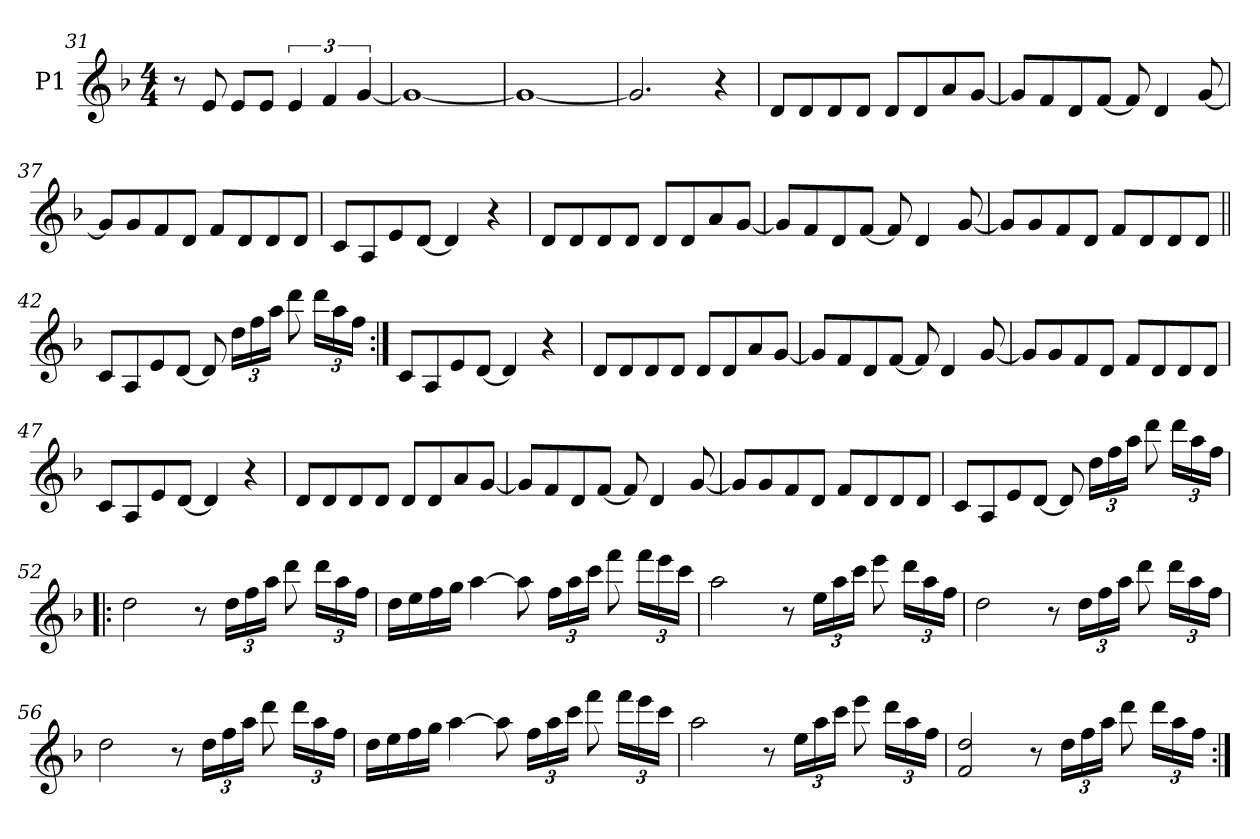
**kern
*part1
*staff1
*I"P1
*clefG2
*k[b-]
*F:
*M4/4
=31
8r
8e/
8e/L
8e/J
6e/
6f/
[<6g/
=32
1g_
=33
1g_
=34
2.g/]
4r
=35
8d/L
8d/
8d/
8d/J
8d/L
8d/
8a/
[<8g/J
!!LO:LB:g=z
=36
8g/L]
8f/
8d/
[<8f/J
8f/]
4d/
[<8g/
=37
8g/L]
8g/
8f/
8d/J
8f/L
8d/
8d/
8d/J
=38
8c/L
8A/
8e/
[<8d/J
4d/]
4r
=39
8d/L
8d/
8d/
8d/J
8d/L
8d/
8a/
[<8g/J
!!LO:LB:g=z
=40
8g/L]
8f/
8d/
[<8f/J
8f/]
4d/
[<8g/
=41
8g/L]
8g/
8f/
8d/J
8f/L
8d/
8d/
8d/J
=42||
8c/L
8A/
8e/
[<8d/J
8d/]
*Xbrackettup
24dd\LL
24ff\
24aa\JJ
8ddd\
24ddd\LL
24aa\
24ff\JJ
=43:|!
8c/L
8A/
8e/
[<8d/J
4d/]
4r
!!LO:PB:g=z
=44
8d/L
8d/
8d/
8d/J
8d/L
8d/
8a/
[<8g/J
=45
8g/L]
8f/
8d/
[<8f/J
8f/]
4d/
[<8g/
=46
8g/L]
8g/
8f/
8d/J
8f/L
8d/
8d/
8d/J
=47
8c/L
8A/
8e/
[<8d/J
4d/]
4r
!!LO:LB:g=z
=48
8d/L
8d/
8d/
8d/J
8d/L
8d/
8a/
[<8g/J
=49
8g/L]
8f/
8d/
[<8f/J
8f/]
4d/
[<8g/
=50
8g/L]
8g/
8f/
8d/J
8f/L
8d/
8d/
8d/J
=51
8c/L
8A/
8e/
[<8d/J
8d/]
24dd\LL
24ff\
24aa\JJ
8ddd\
24ddd\LL
24aa\
24ff\JJ
!!LO:LB:g=z
=52!|:
2dd\
8r
24dd\LL
24ff\
24aa\JJ
8ddd\
24ddd\LL
24aa\
24ff\JJ
=53
16dd\LL
16ee\
16ff\
16gg\JJ
[>4aa\
8aa\]
24ff\LL
24aa\
24ccc\JJ
8fff\
24fff\LL
24eee\
24ccc\JJ
=54
2aa\
8r
24ee\LL
24aa\
24ccc\JJ
8eee\
24ddd\LL
24aa\
24ff\JJ
!!LO:LB:g=z
=55
2dd\
8r
24dd\LL
24ff\
24aa\JJ
8ddd\
24ddd\LL
24aa\
24ff\JJ
=56
2dd\
8r
24dd\LL
24ff\
24aa\JJ
8ddd\
24ddd\LL
24aa\
24ff\JJ
=57
16dd\LL
16ee\
16ff\
16gg\JJ
[>4aa\
8aa\]
24ff\LL
24aa\
24ccc\JJ
8fff\
24fff\LL
24eee\
24ccc\JJ
!!LO:LB:g=z
=58
2aa\
8r
24ee\LL
24aa\
24ccc\JJ
8eee\
24ddd\LL
24aa\
24ff\JJ
=59
2f/ 2dd/
8r
24dd\LL
24ff\
24aa\JJ
8ddd\
24ddd\LL
24aa\
24ff\JJ
=:|!
*-
